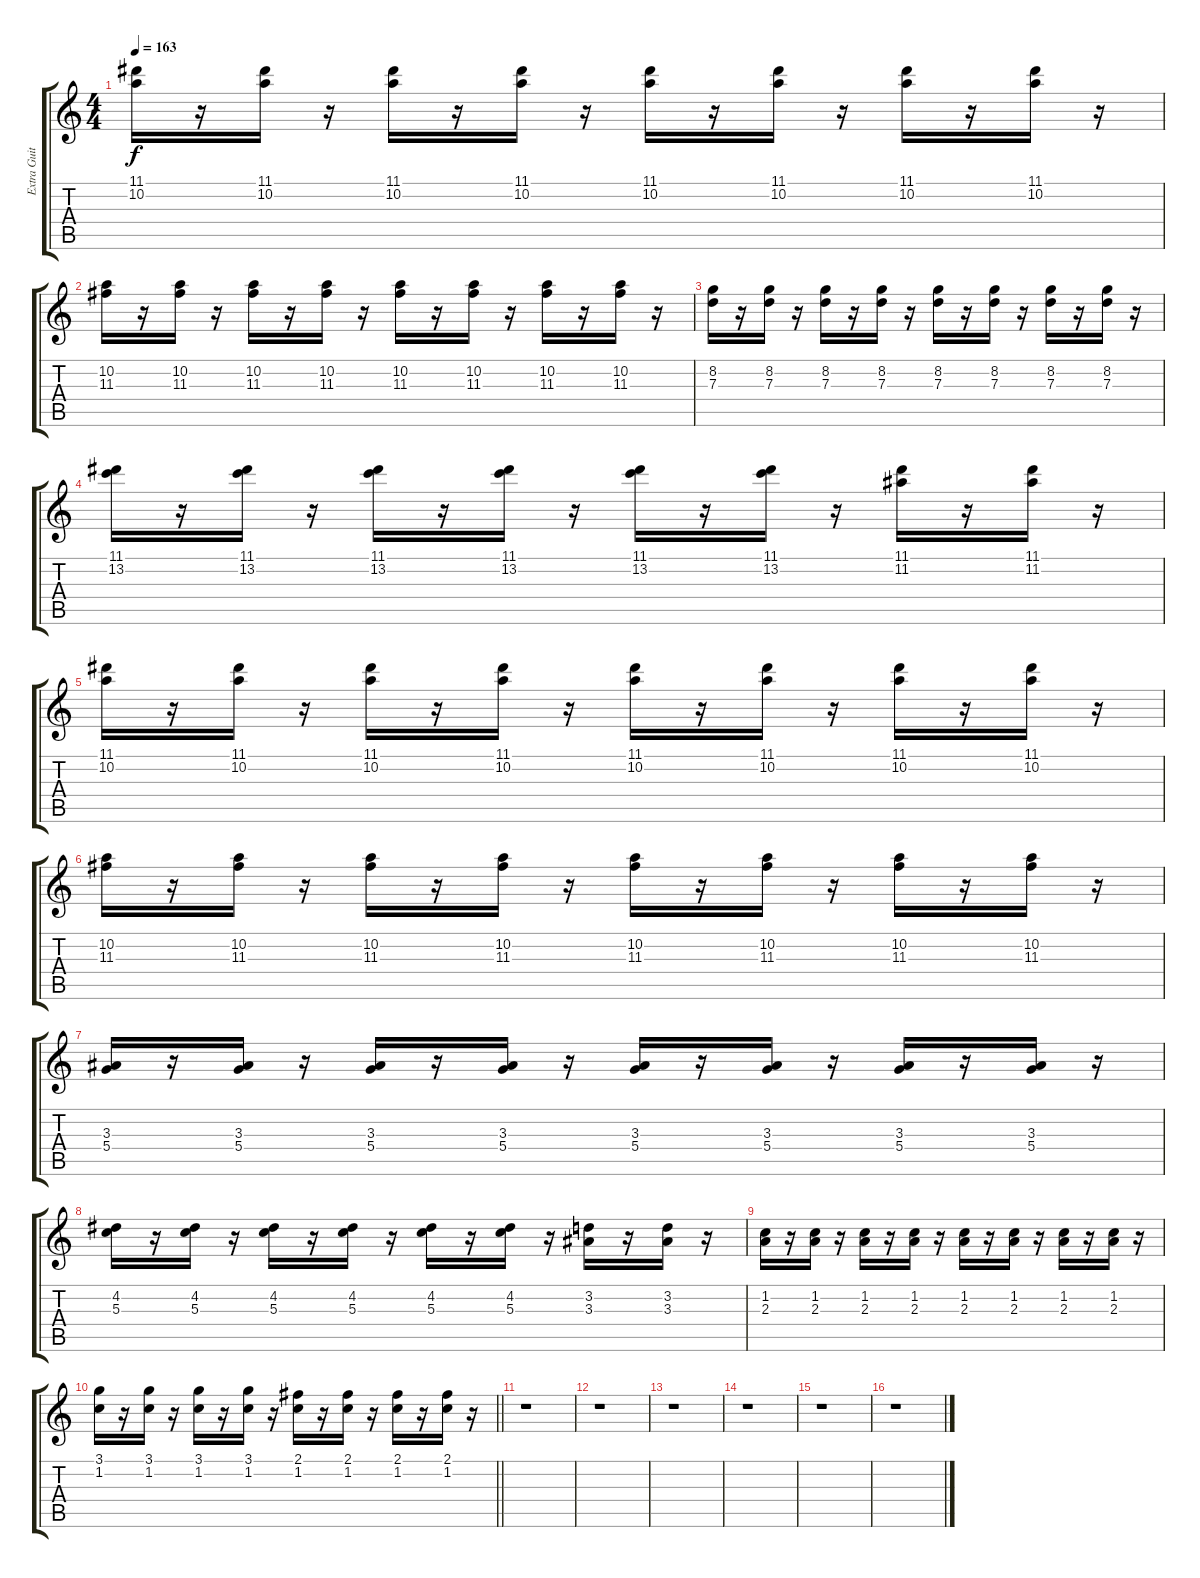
\track ("Extra Guitar" "Extra Guit") {instrument acousticguitarsteel}
\staff {score tabs}
\tuning (E4 B3 G3 D3 A2 E2) {hide}
\ts (4 4)
\tempo 163
\clef g2
\ks c
(11.1 10.2).16{dy f} r.16 (11.1 10.2).16 r.16 (11.1 10.2).16 r.16 (11.1 10.2).16 r.16 (11.1 10.2).16 r.16 (11.1 10.2).16 r.16 (11.1 10.2).16 r.16 (11.1 10.2).16 r.16 |
(10.2 11.3).16 r.16 (10.2 11.3).16 r.16 (10.2 11.3).16 r.16 (10.2 11.3).16 r.16 (10.2 11.3).16 r.16 (10.2 11.3).16 r.16 (10.2 11.3).16 r.16 (10.2 11.3).16 r.16 |
(8.2 7.3).16 r.16 (8.2 7.3).16 r.16 (8.2 7.3).16 r.16 (8.2 7.3).16 r.16 (8.2 7.3).16 r.16 (8.2 7.3).16 r.16 (8.2 7.3).16 r.16 (8.2 7.3).16 r.16 |
(11.1 13.2).16 r.16 (11.1 13.2).16 r.16 (11.1 13.2).16 r.16 (11.1 13.2).16 r.16 (11.1 13.2).16 r.16 (11.1 13.2).16 r.16 (11.1 11.2).16 r.16 (11.1 11.2).16 r.16 |
(11.1 10.2).16 r.16 (11.1 10.2).16 r.16 (11.1 10.2).16 r.16 (11.1 10.2).16 r.16 (11.1 10.2).16 r.16 (11.1 10.2).16 r.16 (11.1 10.2).16 r.16 (11.1 10.2).16 r.16 |
(10.2 11.3).16 r.16 (10.2 11.3).16 r.16 (10.2 11.3).16 r.16 (10.2 11.3).16 r.16 (10.2 11.3).16 r.16 (10.2 11.3).16 r.16 (10.2 11.3).16 r.16 (10.2 11.3).16 r.16 |
(3.3 5.4).16 r.16 (3.3 5.4).16 r.16 (3.3 5.4).16 r.16 (3.3 5.4).16 r.16 (3.3 5.4).16 r.16 (3.3 5.4).16 r.16 (3.3 5.4).16 r.16 (3.3 5.4).16 r.16 |
(4.2 5.3).16 r.16 (4.2 5.3).16 r.16 (4.2 5.3).16 r.16 (4.2 5.3).16 r.16 (4.2 5.3).16 r.16 (4.2 5.3).16 r.16 (3.2 3.3).16 r.16 (3.2 3.3).16 r.16 |
(1.2 2.3).16 r.16 (1.2 2.3).16 r.16 (1.2 2.3).16 r.16 (1.2 2.3).16 r.16 (1.2 2.3).16 r.16 (1.2 2.3).16 r.16 (1.2 2.3).16 r.16 (1.2 2.3).16 r.16 |
\barLineRight lightlight
(3.1 1.2).16 r.16 (3.1 1.2).16 r.16 (3.1 1.2).16 r.16 (3.1 1.2).16 r.16 (2.1 1.2).16 r.16 (2.1 1.2).16 r.16 (2.1 1.2).16 r.16 (2.1 1.2).16 r.16 |
r.1{balance 8} |
r.1 |
r.1 |
r.1 |
r.1 |
r.1
